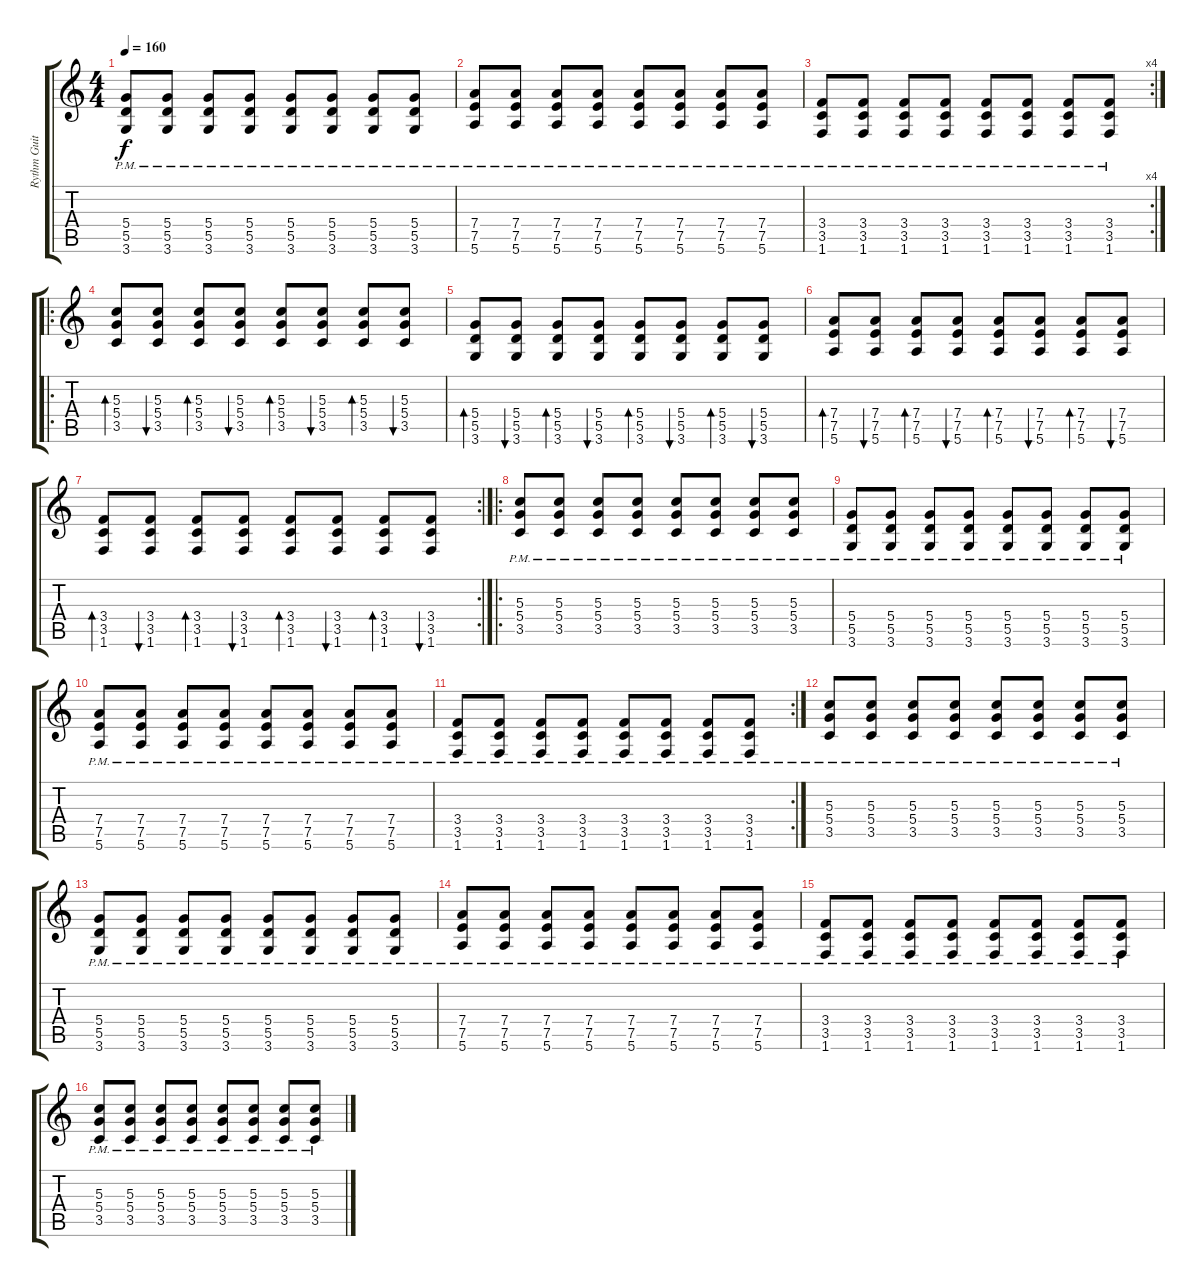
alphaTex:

\track ("Rythm Guitar" "Rythm Guit") {instrument distortionguitar}
\staff {score tabs}
\tuning (E4 B3 G3 D3 A2 E2) {hide}
\ts (4 4)
\tempo 160
\clef g2
\ks c
(5.4{pm} 5.5{pm} 3.6{pm}).8{dy f} (5.4{pm} 5.5{pm} 3.6{pm}).8 (5.4{pm} 5.5{pm} 3.6{pm}).8 (5.4{pm} 5.5{pm} 3.6{pm}).8 (5.4{pm} 5.5{pm} 3.6{pm}).8 (5.4{pm} 5.5{pm} 3.6{pm}).8 (5.4{pm} 5.5{pm} 3.6{pm}).8 (5.4{pm} 5.5{pm} 3.6{pm}).8 |
(7.4{pm} 7.5{pm} 5.6{pm}).8 (7.4{pm} 7.5{pm} 5.6{pm}).8 (7.4{pm} 7.5{pm} 5.6{pm}).8 (7.4{pm} 7.5{pm} 5.6{pm}).8 (7.4{pm} 7.5{pm} 5.6{pm}).8 (7.4{pm} 7.5{pm} 5.6{pm}).8 (7.4{pm} 7.5{pm} 5.6{pm}).8 (7.4{pm} 7.5{pm} 5.6{pm}).8 |
\rc 4
(3.4{pm} 3.5{pm} 1.6{pm}).8 (3.4{pm} 3.5{pm} 1.6{pm}).8 (3.4{pm} 3.5{pm} 1.6{pm}).8 (3.4{pm} 3.5{pm} 1.6{pm}).8 (3.4{pm} 3.5{pm} 1.6{pm}).8 (3.4{pm} 3.5{pm} 1.6{pm}).8 (3.4{pm} 3.5{pm} 1.6{pm}).8 (3.4{pm} 3.5{pm} 1.6{pm}).8 |
\ro
(5.3 5.4 3.5).8{bd 30 instrument distortionguitar} (5.3 5.4 3.5).8{bu 30} (5.3 5.4 3.5).8{bd 30} (5.3 5.4 3.5).8{bu 30} (5.3 5.4 3.5).8{bd 30} (5.3 5.4 3.5).8{bu 30} (5.3 5.4 3.5).8{bd 30} (5.3 5.4 3.5).8{bu 30} |
(5.4 5.5 3.6).8{bd 30} (5.4 5.5 3.6).8{bu 30} (5.4 5.5 3.6).8{bd 30} (5.4 5.5 3.6).8{bu 30} (5.4 5.5 3.6).8{bd 30} (5.4 5.5 3.6).8{bu 30} (5.4 5.5 3.6).8{bd 30} (5.4 5.5 3.6).8{bu 30} |
(7.4 7.5 5.6).8{bd 30} (7.4 7.5 5.6).8{bu 30} (7.4 7.5 5.6).8{bd 30} (7.4 7.5 5.6).8{bu 30} (7.4 7.5 5.6).8{bd 30} (7.4 7.5 5.6).8{bu 30} (7.4 7.5 5.6).8{bd 30} (7.4 7.5 5.6).8{bu 30} |
\rc 2
(3.4 3.5 1.6).8{bd 30} (3.4 3.5 1.6).8{bu 30} (3.4 3.5 1.6).8{bd 30} (3.4 3.5 1.6).8{bu 30} (3.4 3.5 1.6).8{bd 30} (3.4 3.5 1.6).8{bu 30} (3.4 3.5 1.6).8{bd 30} (3.4 3.5 1.6).8{bu 30} |
\ro
(5.3{pm} 5.4{pm} 3.5{pm}).8 (5.3{pm} 5.4{pm} 3.5{pm}).8 (5.3{pm} 5.4{pm} 3.5{pm}).8 (5.3{pm} 5.4{pm} 3.5{pm}).8 (5.3{pm} 5.4{pm} 3.5{pm}).8 (5.3{pm} 5.4{pm} 3.5{pm}).8 (5.3{pm} 5.4{pm} 3.5{pm}).8 (5.3{pm} 5.4{pm} 3.5{pm}).8 |
(5.4{pm} 5.5{pm} 3.6{pm}).8 (5.4{pm} 5.5{pm} 3.6{pm}).8 (5.4{pm} 5.5{pm} 3.6{pm}).8 (5.4{pm} 5.5{pm} 3.6{pm}).8 (5.4{pm} 5.5{pm} 3.6{pm}).8 (5.4{pm} 5.5{pm} 3.6{pm}).8 (5.4{pm} 5.5{pm} 3.6{pm}).8 (5.4{pm} 5.5{pm} 3.6{pm}).8 |
(7.4{pm} 7.5{pm} 5.6{pm}).8 (7.4{pm} 7.5{pm} 5.6{pm}).8 (7.4{pm} 7.5{pm} 5.6{pm}).8 (7.4{pm} 7.5{pm} 5.6{pm}).8 (7.4{pm} 7.5{pm} 5.6{pm}).8 (7.4{pm} 7.5{pm} 5.6{pm}).8 (7.4{pm} 7.5{pm} 5.6{pm}).8 (7.4{pm} 7.5{pm} 5.6{pm}).8 |
\rc 2
(3.4{pm} 3.5{pm} 1.6{pm}).8 (3.4{pm} 3.5{pm} 1.6{pm}).8 (3.4{pm} 3.5{pm} 1.6{pm}).8 (3.4{pm} 3.5{pm} 1.6{pm}).8 (3.4{pm} 3.5{pm} 1.6{pm}).8 (3.4{pm} 3.5{pm} 1.6{pm}).8 (3.4{pm} 3.5{pm} 1.6{pm}).8 (3.4{pm} 3.5{pm} 1.6{pm}).8 |
(5.3{pm} 5.4{pm} 3.5{pm}).8 (5.3{pm} 5.4{pm} 3.5{pm}).8 (5.3{pm} 5.4{pm} 3.5{pm}).8 (5.3{pm} 5.4{pm} 3.5{pm}).8 (5.3{pm} 5.4{pm} 3.5{pm}).8 (5.3{pm} 5.4{pm} 3.5{pm}).8 (5.3{pm} 5.4{pm} 3.5{pm}).8 (5.3{pm} 5.4{pm} 3.5{pm}).8 |
(5.4{pm} 5.5{pm} 3.6{pm}).8 (5.4{pm} 5.5{pm} 3.6{pm}).8 (5.4{pm} 5.5{pm} 3.6{pm}).8 (5.4{pm} 5.5{pm} 3.6{pm}).8 (5.4{pm} 5.5{pm} 3.6{pm}).8 (5.4{pm} 5.5{pm} 3.6{pm}).8 (5.4{pm} 5.5{pm} 3.6{pm}).8 (5.4{pm} 5.5{pm} 3.6{pm}).8 |
(7.4{pm} 7.5{pm} 5.6{pm}).8 (7.4{pm} 7.5{pm} 5.6{pm}).8 (7.4{pm} 7.5{pm} 5.6{pm}).8 (7.4{pm} 7.5{pm} 5.6{pm}).8 (7.4{pm} 7.5{pm} 5.6{pm}).8 (7.4{pm} 7.5{pm} 5.6{pm}).8 (7.4{pm} 7.5{pm} 5.6{pm}).8 (7.4{pm} 7.5{pm} 5.6{pm}).8 |
(3.4{pm} 3.5{pm} 1.6{pm}).8 (3.4{pm} 3.5{pm} 1.6{pm}).8 (3.4{pm} 3.5{pm} 1.6{pm}).8 (3.4{pm} 3.5{pm} 1.6{pm}).8 (3.4{pm} 3.5{pm} 1.6{pm}).8 (3.4{pm} 3.5{pm} 1.6{pm}).8 (3.4{pm} 3.5{pm} 1.6{pm}).8 (3.4{pm} 3.5{pm} 1.6{pm}).8 |
(5.3{pm} 5.4{pm} 3.5{pm}).8 (5.3{pm} 5.4{pm} 3.5{pm}).8 (5.3{pm} 5.4{pm} 3.5{pm}).8 (5.3{pm} 5.4{pm} 3.5{pm}).8 (5.3{pm} 5.4{pm} 3.5{pm}).8 (5.3{pm} 5.4{pm} 3.5{pm}).8 (5.3{pm} 5.4{pm} 3.5{pm}).8 (5.3{pm} 5.4{pm} 3.5{pm}).8
